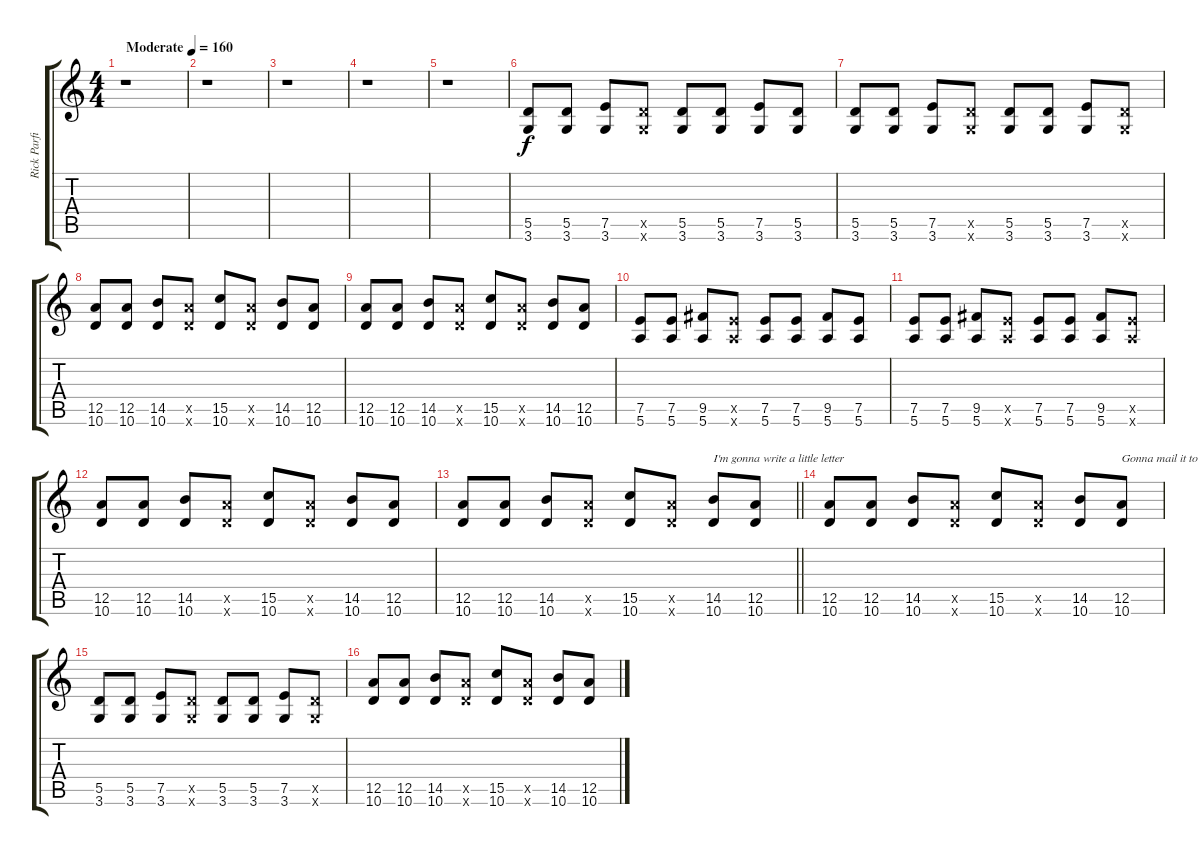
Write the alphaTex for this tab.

\track ("Rick Parfitt (Rythm Guitar/Lyrics)" "Rick Parfi") {instrument distortionguitar}
\staff {score tabs}
\tuning (E4 B3 G3 D3 A2 E2) {hide}
\ts (4 4)
\tempo (160 "Moderate")
\clef g2
\ks c
r.1{dy f instrument distortionguitar} |
r.1 |
r.1 |
r.1 |
r.1 |
(5.5 3.6).8 (5.5 3.6).8 (7.5 3.6).8 (5.5{x} 3.6{x}).8 (5.5 3.6).8 (5.5 3.6).8 (7.5 3.6).8 (5.5 3.6).8 |
(5.5 3.6).8 (5.5 3.6).8 (7.5 3.6).8 (5.5{x} 3.6{x}).8 (5.5 3.6).8 (5.5 3.6).8 (7.5 3.6).8 (5.5{x} 3.6{x}).8 |
(12.5 10.6).8 (12.5 10.6).8 (14.5 10.6).8 (12.5{x} 10.6{x}).8 (15.5 10.6).8 (12.5{x} 10.6{x}).8 (14.5 10.6).8 (12.5 10.6).8 |
(12.5 10.6).8 (12.5 10.6).8 (14.5 10.6).8 (12.5{x} 10.6{x}).8 (15.5 10.6).8 (12.5{x} 10.6{x}).8 (14.5 10.6).8 (12.5 10.6).8 |
(7.5 5.6).8 (7.5 5.6).8 (9.5 5.6).8 (7.5{x} 5.6{x}).8 (7.5 5.6).8 (7.5 5.6).8 (9.5 5.6).8 (7.5 5.6).8 |
(7.5 5.6).8 (7.5 5.6).8 (9.5 5.6).8 (7.5{x} 5.6{x}).8 (7.5 5.6).8 (7.5 5.6).8 (9.5 5.6).8 (7.5{x} 5.6{x}).8 |
(12.5 10.6).8 (12.5 10.6).8 (14.5 10.6).8 (12.5{x} 10.6{x}).8 (15.5 10.6).8 (12.5{x} 10.6{x}).8 (14.5 10.6).8 (12.5 10.6).8 |
\barLineRight lightlight
(12.5 10.6).8 (12.5 10.6).8 (14.5 10.6).8 (12.5{x} 10.6{x}).8 (15.5 10.6).8 (12.5{x} 10.6{x}).8 (14.5 10.6).8{txt "I'm gonna write a little letter"} (12.5 10.6).8 |
(12.5 10.6).8 (12.5 10.6).8 (14.5 10.6).8 (12.5{x} 10.6{x}).8 (15.5 10.6).8 (12.5{x} 10.6{x}).8 (14.5 10.6).8 (12.5 10.6).8{txt "Gonna mail it to my local DJ"} |
(5.5 3.6).8 (5.5 3.6).8 (7.5 3.6).8 (5.5{x} 3.6{x}).8 (5.5 3.6).8 (5.5 3.6).8 (7.5 3.6).8 (5.5{x} 3.6{x}).8 |
(12.5 10.6).8 (12.5 10.6).8 (14.5 10.6).8 (12.5{x} 10.6{x}).8 (15.5 10.6).8 (12.5{x} 10.6{x}).8 (14.5 10.6).8 (12.5 10.6).8
